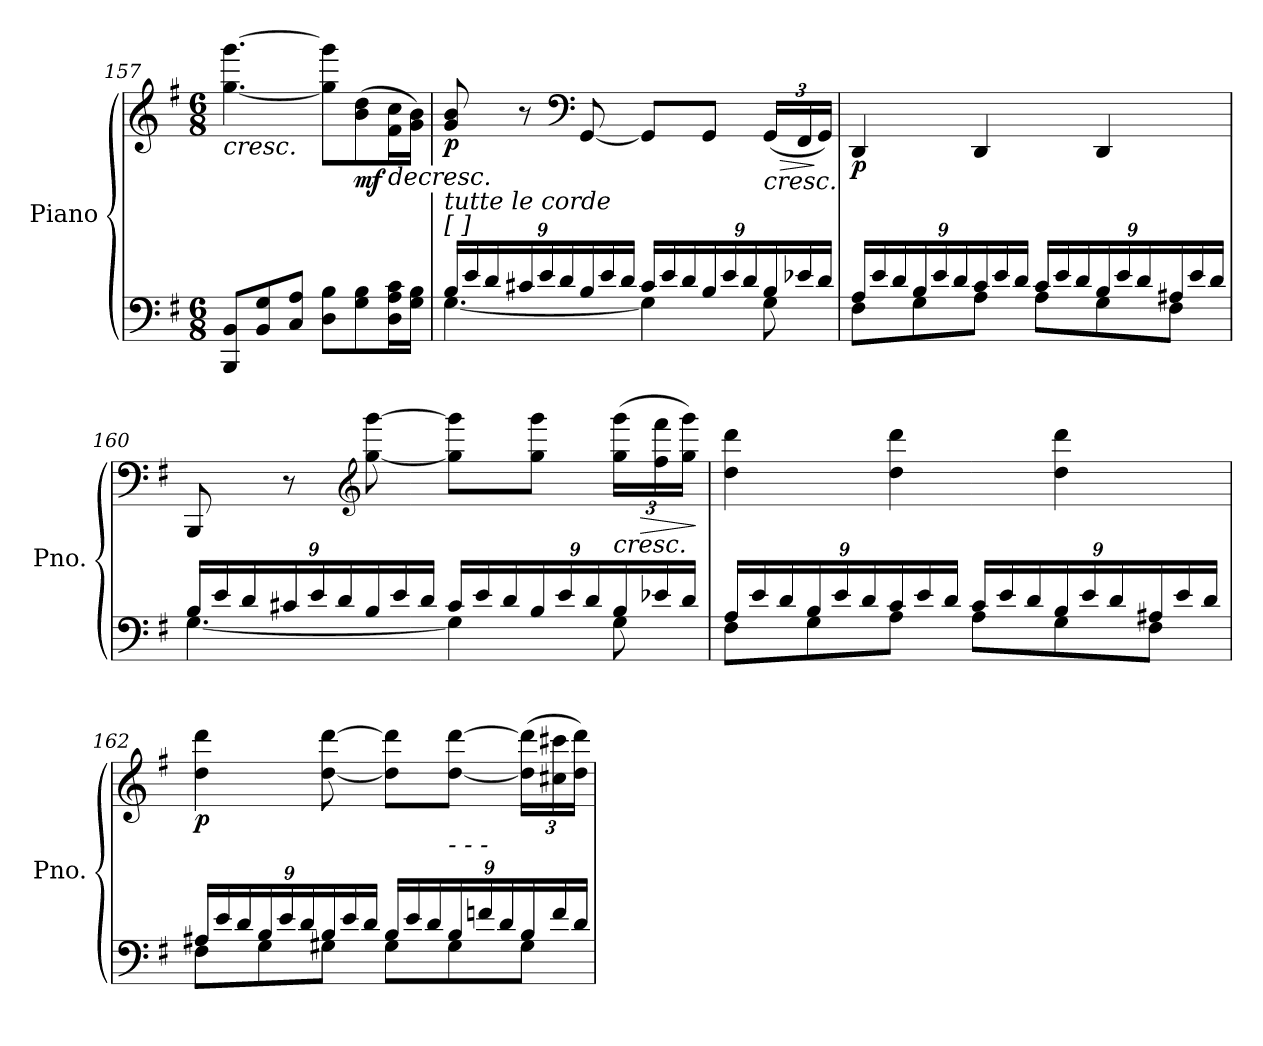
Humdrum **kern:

**kern	**kern	**dynam
*part1	*part1	*part1
*staff2	*staff1	*staff1/2
*I"Piano	*	*
*I'Pno.	*	*
*clefF4	*clefG2	*
*k[f#]	*k[f#]	*
*M6/8	*M6/8	*
=157	=157	=157
!	!	!LO:HP:b
8BBB/ 8BB/L	[4.gg\ [4.ggg\	<
8BB/ 8G/	.	.
8C/ 8A/J	.	.
8D\ 8B\L	8gg\] 8ggg\]L	.
!	!	!LO:DY:b
8G\ 8B\	(>8b\ 8dd\	mf
!	!	!LO:HP:b
16D\ 16A\ 16c\L	16f#\ 16cc\L	>
16G\ 16B\JJ	16g\ 16b\JJ)	.
.	.	[
=158	=158	=158
*Xbrackettup	*	*
*^	*	*
!	!	!LO:TX:b:i:t=tutte le corde	!
!	!	!LO:TX:b:t=[  ]	!
!	!	!	!LO:DY:b
24B/LL	[4.G\	8g/ 8b/	p
24e/	.	.	.
24d/	.	.	.
24c#X/	.	8r	.
24e/	.	.	.
24d/	.	.	.
*	*	*clefF4	*
24B/	.	[8GG/	.
24e/	.	.	.
24d/JJ	.	.	.
24c#/LL	4G\]	8GG/L]	.
24e/	.	.	.
24d/	.	.	.
24B/	.	8GG/J	.
24e/	.	.	.
24d/	.	.	.
*	*	*Xbrackettup	*
!	!	!	!LO:HP:b
24B/	8G\	(>24GG/LL	<
!	!	!	!LO:HP:b
24e-X/	.	24FF#/	>
24d/JJ	.	24GG/JJ)	]
*v	*v	*	*
.	.	]
!!LO:PB:g=z
=159	=159	=159
*^	*	*
!	!	!	!LO:DY:b
24A/LL	8F#\L	4DD/	p
24e/	.	.	.
24d/	.	.	.
24B/	8G\	.	.
24e/	.	.	.
24d/	.	.	.
24c/	8A\J	4DD/	.
24e/	.	.	.
24d/JJ	.	.	.
24c/LL	8A\L	.	.
24e/	.	.	.
24d/	.	.	.
24B/	8G\	4DD/	.
24e/	.	.	.
24d/	.	.	.
24A#X/	8F#\J	.	.
24e/	.	.	.
24d/JJ	.	.	.
=160	=160	=160	=160
24B/LL	[4.G\	8BBB/	.
24e/	.	.	.
24d/	.	.	.
24c#X/	.	8r	.
24e/	.	.	.
24d/	.	.	.
*	*	*clefG2	*
24B/	.	[8gg\ [8ggg\	.
24e/	.	.	.
24d/JJ	.	.	.
24c#/LL	4G\]	8gg\] 8ggg\]L	.
24e/	.	.	.
24d/	.	.	.
24B/	.	8gg\ 8ggg\J	.
24e/	.	.	.
24d/	.	.	.
!	!	!	!LO:HP:b
24B/	8G\	(>24gg\ 24ggg\LL	<
!	!	!	!LO:HP:b
24e-X/	.	24ff#\ 24fff#\	>
24d/JJ	.	24gg\ 24ggg\JJ)	[
*v	*v	*	*
.	.	]
!!LO:LB:g=z
=161	=161	=161
*^	*	*
24A/LL	8F#\L	4dd\ 4ddd\	.
24e/	.	.	.
24d/	.	.	.
24B/	8G\	.	.
24e/	.	.	.
24d/	.	.	.
24c/	8A\J	4dd\ 4ddd\	.
24e/	.	.	.
24d/JJ	.	.	.
24c/LL	8A\L	.	.
24e/	.	.	.
24d/	.	.	.
24B/	8G\	4dd\ 4ddd\	.
24e/	.	.	.
24d/	.	.	.
24A#X/	8F#\J	.	.
24e/	.	.	.
24d/JJ	.	.	.
*v	*v	*	*
.	.	[
=162	=162	=162
*^	*	*
!	!	!	!LO:DY:b
24A#X/LL	8F#\L	4dd\ 4ddd\	p
24e/	.	.	.
24d/	.	.	.
24B/	8G\	.	.
24e/	.	.	.
24d/	.	.	.
24B/	8G#X\J	[8dd\ [8ddd\	.
24e/	.	.	.
24d/JJ	.	.	.
24B/LL	8G#\L	8dd\] 8ddd\]L	.
24e/	.	.	.
24d/	.	.	.
!	!	!LO:TX:b:i:t=-          -         -	!
24B/	8G#\	[8dd\ [8ddd\J	.
24fn/	.	.	.
24d/	.	.	.
24B/	8G#\J	(>24dd\] 24ddd\]LL	.
24f/	.	24cc#X\ 24ccc#X\	.
24d/JJ	.	24dd\ 24ddd\JJ)	.
*v	*v	*	*
=	=	=
*-	*-	*-
